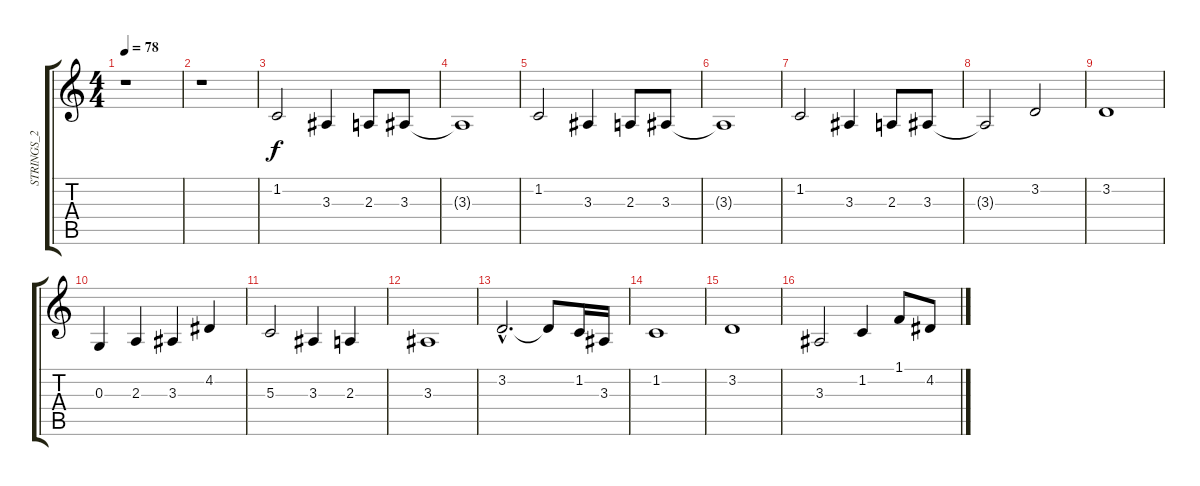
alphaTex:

\track ("STRINGS_2" "STRINGS_2") {instrument stringensemble1}
\staff {score tabs}
\tuning (E4 B3 G3 D3 A2 E2) {hide}
\ts (4 4)
\tempo 78
\clef g2
\ks c
r.1{dy f instrument stringensemble1} |
r.1 |
1.2.2 3.3.4 2.3.8 3.3.8 |
3.3{t}.1 |
1.2.2 3.3.4 2.3.8 3.3.8 |
3.3{t}.1 |
1.2.2 3.3.4 2.3.8 3.3.8 |
3.3{t}.2 3.2.2 |
3.2.1 |
0.3.4 2.3.4 3.3.4 4.2.4 |
5.3.2 3.3.4 2.3.4 |
3.3.1 |
3.2{hac}.2{d} 3.2{t}.8 1.2.16 3.3.16 |
1.2.1 |
3.2.1 |
3.3.2 1.2.4 1.1.8 4.2.8
